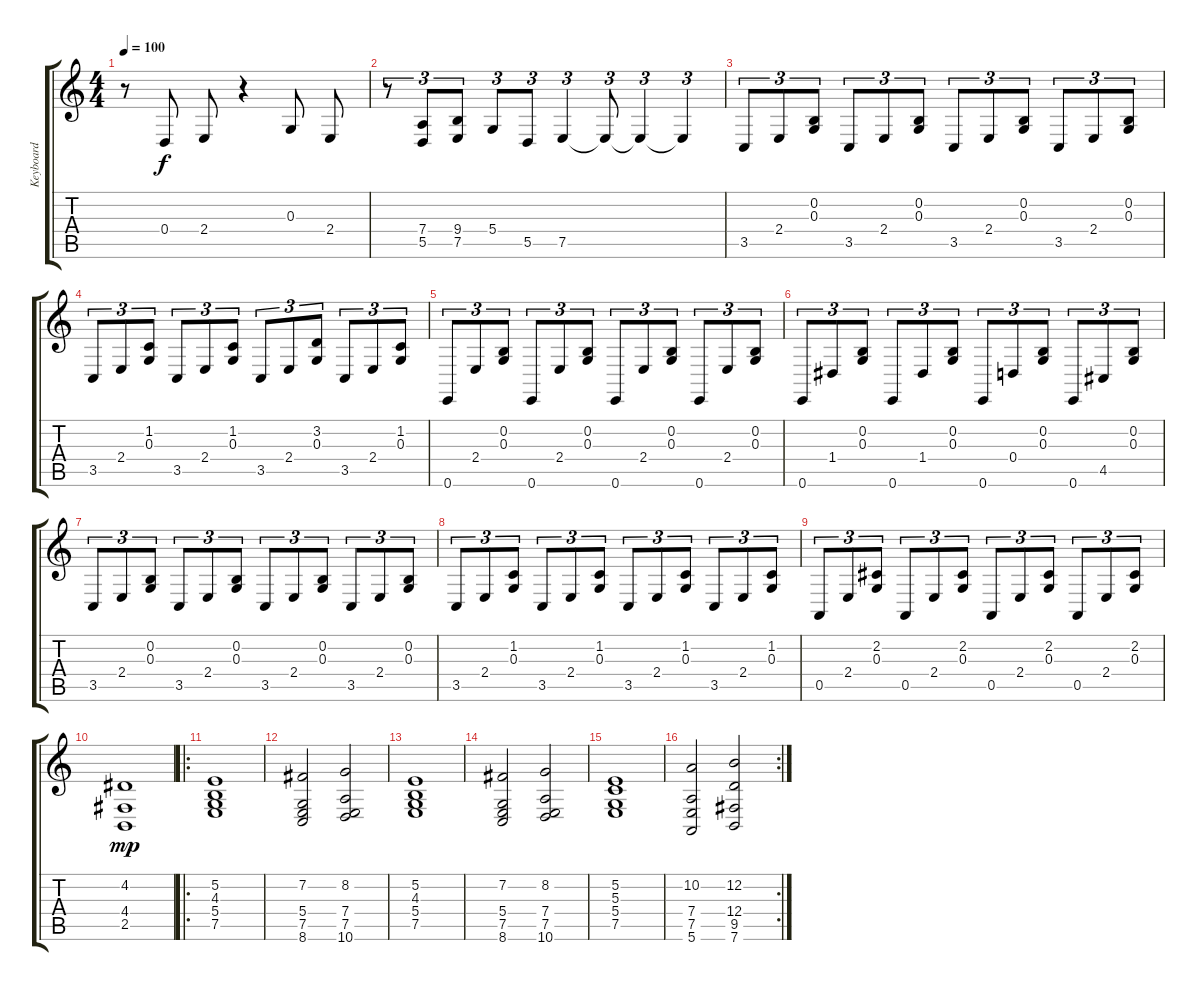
\track ("Keyboard" "Keyboard") {instrument drawbarorgan}
\staff {score tabs}
\tuning (E4 B3 G3 D3 A2 E2) {hide}
\ts (4 4)
\tempo 100
\clef g2
\ks c
r.8{dy f} 0.4.8 2.4.8 r.4 0.3.8 2.4.8 |
r.8{tu (3 2)} (7.4 5.5).8{tu (3 2)} (9.4 7.5).8{tu (3 2)} 5.4.8{tu (3 2)} 5.5.8{tu (3 2)} 7.5.4{tu (3 2)} 7.5{t}.8{tu (3 2)} 7.5{t}.4{tu (3 2)} 7.5{t}.4{tu (3 2)} |
3.5.8{tu (3 2)} 2.4.8{tu (3 2)} (0.2 0.3).8{tu (3 2)} 3.5.8{tu (3 2)} 2.4.8{tu (3 2)} (0.2 0.3).8{tu (3 2)} 3.5.8{tu (3 2)} 2.4.8{tu (3 2)} (0.2 0.3).8{tu (3 2)} 3.5.8{tu (3 2)} 2.4.8{tu (3 2)} (0.2 0.3).8{tu (3 2)} |
3.5.8{tu (3 2)} 2.4.8{tu (3 2)} (1.2 0.3).8{tu (3 2)} 3.5.8{tu (3 2)} 2.4.8{tu (3 2)} (1.2 0.3).8{tu (3 2)} 3.5.8{tu (3 2)} 2.4.8{tu (3 2)} (3.2 0.3).8{tu (3 2)} 3.5.8{tu (3 2)} 2.4.8{tu (3 2)} (1.2 0.3).8{tu (3 2)} |
0.6.8{tu (3 2)} 2.4.8{tu (3 2)} (0.2 0.3).8{tu (3 2)} 0.6.8{tu (3 2)} 2.4.8{tu (3 2)} (0.2 0.3).8{tu (3 2)} 0.6.8{tu (3 2)} 2.4.8{tu (3 2)} (0.2 0.3).8{tu (3 2)} 0.6.8{tu (3 2)} 2.4.8{tu (3 2)} (0.2 0.3).8{tu (3 2)} |
0.6.8{tu (3 2)} 1.4.8{tu (3 2)} (0.2 0.3).8{tu (3 2)} 0.6.8{tu (3 2)} 1.4.8{tu (3 2)} (0.2 0.3).8{tu (3 2)} 0.6.8{tu (3 2)} 0.4.8{tu (3 2)} (0.2 0.3).8{tu (3 2)} 0.6.8{tu (3 2)} 4.5.8{tu (3 2)} (0.2 0.3).8{tu (3 2)} |
3.5.8{tu (3 2)} 2.4.8{tu (3 2)} (0.2 0.3).8{tu (3 2)} 3.5.8{tu (3 2)} 2.4.8{tu (3 2)} (0.2 0.3).8{tu (3 2)} 3.5.8{tu (3 2)} 2.4.8{tu (3 2)} (0.2 0.3).8{tu (3 2)} 3.5.8{tu (3 2)} 2.4.8{tu (3 2)} (0.2 0.3).8{tu (3 2)} |
3.5.8{tu (3 2)} 2.4.8{tu (3 2)} (1.2 0.3).8{tu (3 2)} 3.5.8{tu (3 2)} 2.4.8{tu (3 2)} (1.2 0.3).8{tu (3 2)} 3.5.8{tu (3 2)} 2.4.8{tu (3 2)} (1.2 0.3).8{tu (3 2)} 3.5.8{tu (3 2)} 2.4.8{tu (3 2)} (1.2 0.3).8{tu (3 2)} |
0.5.8{tu (3 2)} 2.4.8{tu (3 2)} (2.2 0.3).8{tu (3 2)} 0.5.8{tu (3 2)} 2.4.8{tu (3 2)} (2.2 0.3).8{tu (3 2)} 0.5.8{tu (3 2)} 2.4.8{tu (3 2)} (2.2 0.3).8{tu (3 2)} 0.5.8{tu (3 2)} 2.4.8{tu (3 2)} (2.2 0.3).8{tu (3 2)} |
(4.2 4.4 2.5).1{dy mp} |
\ro
(5.2 4.3 5.4 7.5).1 |
(7.2 5.4 7.5 8.6).2 (8.2 7.4 7.5 10.6).2 |
(5.2 4.3 5.4 7.5).1 |
(7.2 5.4 7.5 8.6).2 (8.2 7.4 7.5 10.6).2 |
(5.2 5.3 5.4 7.5).1 |
\rc 2
(10.2 7.4 7.5 5.6).2 (12.2 12.4 9.5 7.6).2
